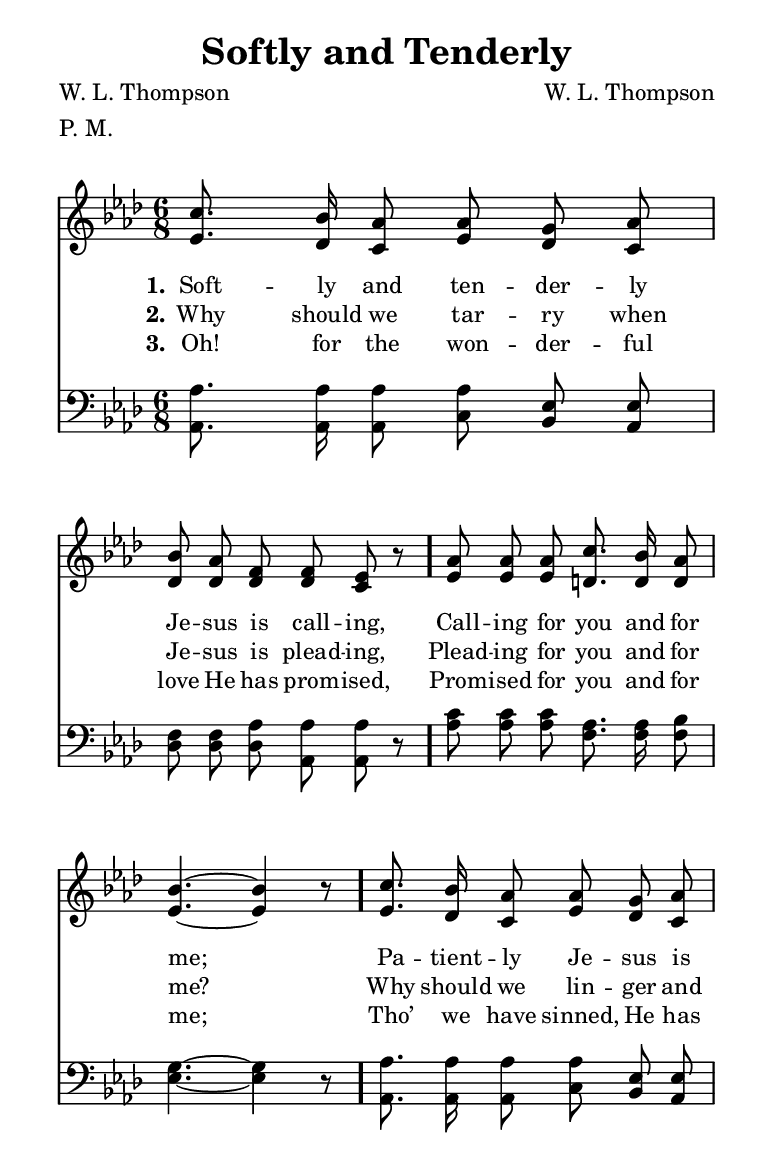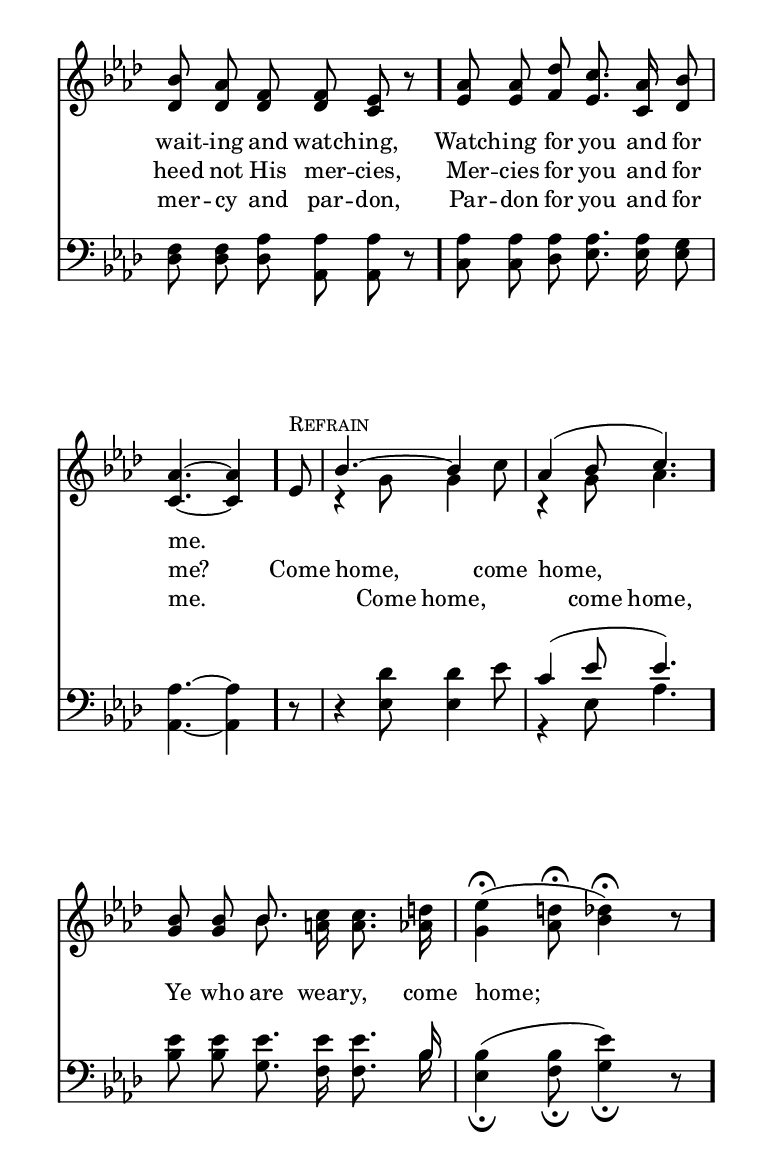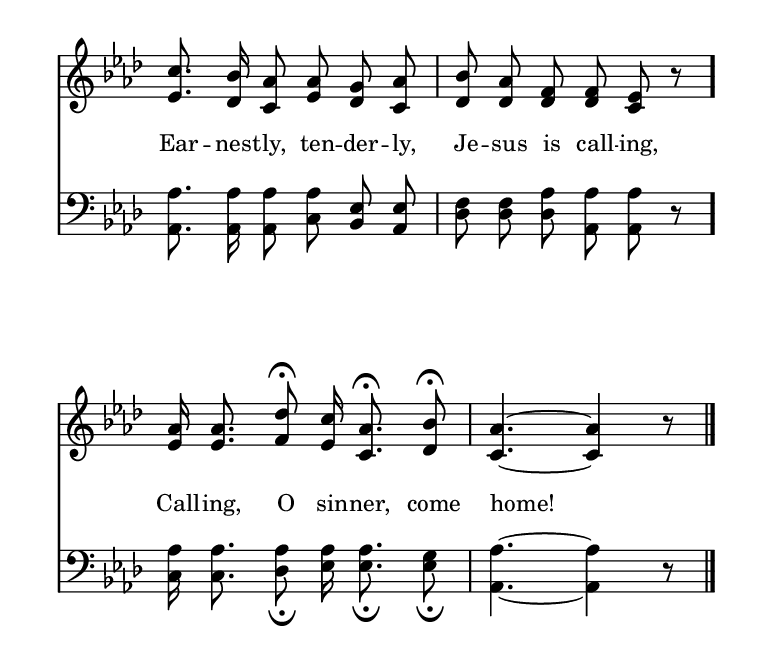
\include "common/global.ily"
\paper {
  \include "common/paper.ily"
}

\header{
  %gospel
  hymnnumber = "118"
  title = "Softly and Tenderly"
  tunename = ""
  meter = "P. M."
  poet = "W. L. Thompson"
  composer = "W. L. Thompson"
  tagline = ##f
}

ta = { \tempo 8=120 }
tb = { \tempo 8=60 }

global = {
  \include "common/overrides.ily"
  \override Staff.TimeSignature.style = #'numbered
  \time 6/8
  \override Score.MetronomeMark.transparent = ##t % hide all fermata changes too
  \ta
  \key aes \major
  \autoBeamOff
}

patternA = { c8. bes16 aes8 aes g aes | bes aes f f ees c | }
patternB = { aes8 aes aes c8. bes16 aes8 | bes4. ~ bes4 c8 | }
patternC = { aes8 aes des c8. aes16 bes8 | aes4. ~ aes4 }

notesSoprano = {
\global
\relative c'' {

  c8. bes16 aes8 aes g aes | bes aes f f ees r |
  aes8 aes aes c8. bes16 aes8 | bes4. ~ bes4 r8 |
  c8. bes16 aes8 aes g aes | bes aes f f ees r |
  aes8 aes des c8. aes16 bes8 | aes4. ~ aes4

  \eogbreak
  << s^\markup { \small \caps "Refrain" }
  { ees8 | bes'4. ~ bes4 c8 | aes4( bes8 c4.) } >>
  bes8 bes bes8. c16 c8. d16 | \tb ees4( \fermata d8 \fermata des4) \fermata r8 |
  \ta c8. bes16 aes8 aes g aes | bes aes f f ees r |
  aes16 aes8. \tb des8 \fermata \ta c16 \tb aes8. \fermata bes8 \fermata \ta | aes4. ~ aes4 r8 |

  \bar "|."

}
}

notesAlto = {
\global
\relative e' {

  \changePitch \patternA { ees des c ees des c | des des des des c r }
  \changePitch \patternB { ees ees ees d d d | ees ees r }
  \changePitch \patternA { ees des c ees des c | des des des des c r }
  \changePitch \patternC { ees ees f ees c des | c c }

  r8 | r4 g'8 g4 r8 | r4 g8 aes4. |
  g8 g bes8. a16 a8. aes16 | g4( aes8 bes4) r8 |
  \changePitch \patternA { ees, des c ees des c | des des des des c r }
  ees16 ees8. f8 ees16 c8. des8 | c4. ~ c4 r8 |

}
}

notesTenor = {
\global
\relative a {

  \changePitch \patternA { aes aes aes aes ees ees | f f aes aes aes r }
  \changePitch \patternB { c c c aes aes bes | g g r }
  \changePitch \patternA { aes aes aes aes ees ees | f f aes aes aes r }
  \changePitch \patternC { aes aes aes aes aes g | aes aes }

  r8 | r4 des8 des4 ees8 | c4( ees8 ees4.) |
  ees8 ees ees8. ees16 ees8. bes16 | bes4( bes8 ees4) r8 |
  \changePitch \patternA { aes, aes aes aes ees ees | f f aes aes aes r }
  aes16 aes8. aes8 aes16 aes8. g8 | aes4. ~ aes4 r8

}
}

notesBass = {
\global
\relative f, {

  \changePitch \patternA { aes aes aes c bes aes | des des des aes aes r }
  \changePitch \patternB { aes' aes aes f f f | ees ees r }
  \changePitch \patternA { aes, aes aes c bes aes | des des des aes aes r }
  \changePitch \patternC { c c des ees ees ees | aes, aes }

  r8 | r4 ees'8 ees4 r8 | r4 ees8 aes4. |
  bes8 bes g8. f16 f8. bes16 | ees,4(_\fermata f8_\fermata g4)_\fermata r8 |
  \changePitch \patternA { aes, aes aes c bes aes | des des des aes aes r }
  c16 c8. des8_\fermata ees16 ees8._\fermata ees8_\fermata | aes,4. ~ aes4 r8

}
}

Refrain = \lyricmode {

%{HIDE>%} Come home, come home, \bar "." %{<HIDE%}
%LYRICS Come home ... come home ...
Ye who are wear -- y, come home; \bar "."
Ear -- nest -- ly, ten -- der -- ly, Je -- sus is call -- ing, \bar "."
Call -- ing, O sin -- ner, come home! \bar "."

}

wordsA = \lyricmode {
\set stanza = "1."

Soft -- ly and ten -- der -- ly Je -- sus is call -- ing, \bar "."
Call -- ing for you and for me; \bar "."
Pa -- tient -- ly Je -- sus is wait -- ing and watch -- ing, \bar "."
Watch -- ing for you and for me. \bar "."

}

wordsB = \lyricmode {
\set stanza = "2."

Why should we tar -- ry when Je -- sus is plead -- ing,
Plead -- ing for you and for me?
Why should we lin -- ger and heed not His mer -- cies,
Mer -- cies for you and for me?

\Refrain

}

wordsC = \lyricmode {
\set stanza = "3."

Oh! for the won -- der -- ful love He has prom -- ised,
Prom -- ised for you and for me;
Tho’ we have sinned, He has mer -- cy and par -- don,
Par -- don for you and for me.

}

underWords = \lyricmode {

{ \repeat unfold 36 { \skip 4 } }
Come home, come home,

}

\score {
  \context ChoirStaff <<
    \context Staff = upper <<
      \set Staff.autoBeaming = ##f
      \set ChoirStaff.systemStartDelimiter = #'SystemStartBar
      \set ChoirStaff.printPartCombineTexts = ##f
      \partcombine #'(2 . 9) \notesSoprano \notesAlto
      \context NullVoice = sopranos { \voiceOne << \notesSoprano >> }
      \context NullVoice = altos { \voiceTwo << \notesAlto >> }
      \context Lyrics = one   \lyricsto sopranos \wordsA
      \context Lyrics = two   \lyricsto sopranos \wordsB
      \context Lyrics = three \lyricsto sopranos \wordsC
      \context Lyrics = three \lyricsto altos \underWords
    >>
    \context Staff = men <<
      \set Staff.autoBeaming = ##f
      \clef bass
      \set ChoirStaff.printPartCombineTexts = ##f
      \partcombine #'(2 . 9) \notesTenor \notesBass
    >>
  >>
  \layout {
    \include "common/layout.ily"
  }
  \midi{
    \include "common/midi.ily"
  }
}

\version "2.19.49"  % necessary for upgrading to future LilyPond versions.

% vi:set et ts=2 sw=2 ai nocindent syntax=lilypond:
